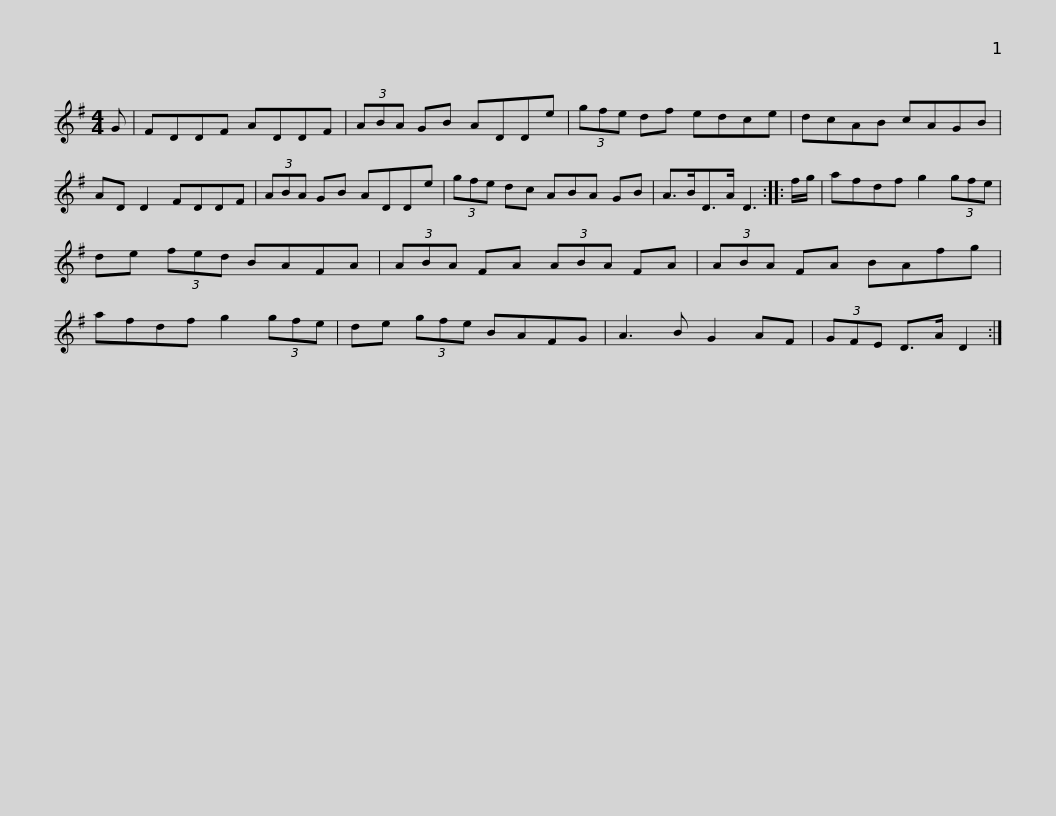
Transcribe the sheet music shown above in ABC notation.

X:1
L:1/8
M:4/4
I:linebreak $
K:G
V:1 treble
V:1
 G | FDDF ADDF | (3ABA GB ADDe | (3gfe df edce | dcAB cAGB | %5
 AD D2 FDDF |$ (3ABA GB ADDe | (3gfe dc ABA GB | A>BD>A D3 :: f/g/ | %10
 afdf g2 (3gfe | de (3fed BAFA |$ (3ABA FA (3ABA FA | (3ABA FA BAfg | afdf g2 (3gfe | %15
 de (3gfe BAFG | A3 B G2 AF |$ (3GFE D>A D2 :| %18
